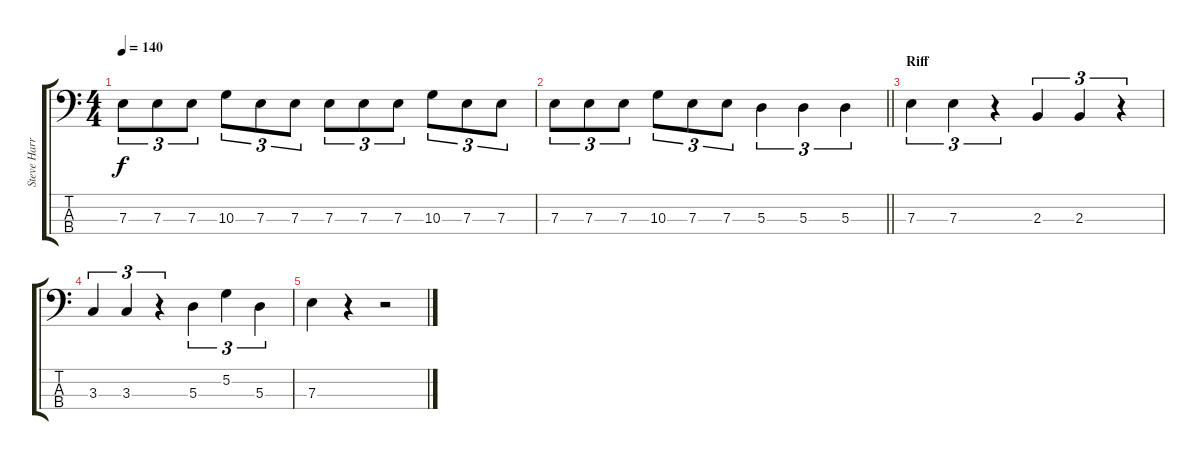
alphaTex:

\track ("Steve Harris" "Steve Harr") {instrument electricbassfinger}
\staff {score tabs}
\tuning (G2 D2 A1 E1) {hide}
\ts (4 4)
\tempo 140
\clef f4
\ks c
7.3.8{tu (3 2) dy f} 7.3.8{tu (3 2)} 7.3.8{tu (3 2)} 10.3.8{tu (3 2)} 7.3.8{tu (3 2)} 7.3.8{tu (3 2)} 7.3.8{tu (3 2)} 7.3.8{tu (3 2)} 7.3.8{tu (3 2)} 10.3.8{tu (3 2)} 7.3.8{tu (3 2)} 7.3.8{tu (3 2)} |
\barLineRight lightlight
7.3.8{tu (3 2)} 7.3.8{tu (3 2)} 7.3.8{tu (3 2)} 10.3.8{tu (3 2)} 7.3.8{tu (3 2)} 7.3.8{tu (3 2)} 5.3.4{tu (3 2)} 5.3.4{tu (3 2)} 5.3.4{tu (3 2)} |
\section ("" "Riff")
7.3.4{tu (3 2)} 7.3.4{tu (3 2)} r.4{tu (3 2)} 2.3.4{tu (3 2)} 2.3.4{tu (3 2)} r.4{tu (3 2)} |
3.3.4{tu (3 2)} 3.3.4{tu (3 2)} r.4{tu (3 2)} 5.3.4{tu (3 2)} 5.2.4{tu (3 2)} 5.3.4{tu (3 2)} |
7.3.4 r.4 r.2
